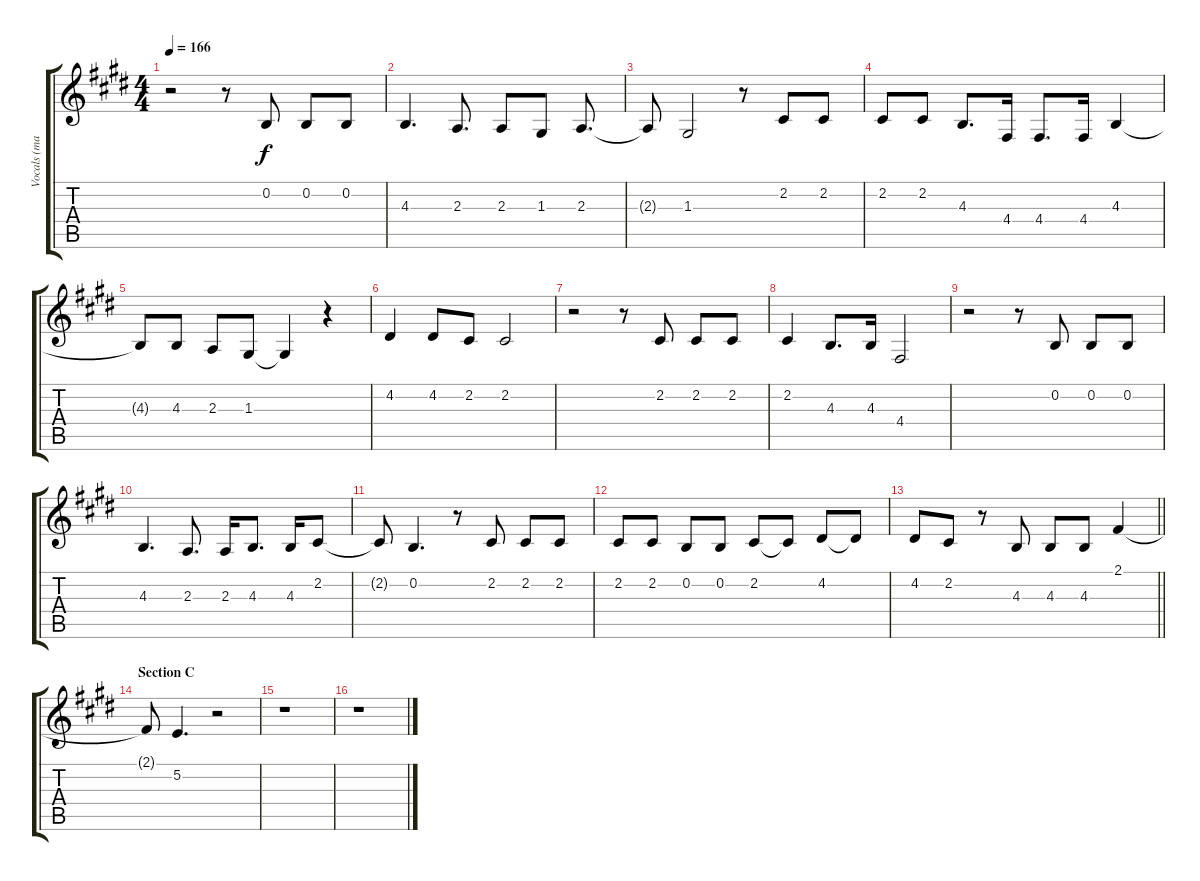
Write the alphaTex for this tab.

\track ("Vocals (main)" "Vocals (ma") {instrument altosax}
\staff {score tabs}
\tuning (E4 B3 G3 D3 A2 E2) {hide}
\ts (4 4)
\tempo 166
\clef g2
\ks e
r.2{dy f} r.8 0.2.8 0.2.8 0.2.8 |
4.3.4{d} 2.3.8{d} 2.3.8 1.3.8 2.3.8{d} |
2.3{t}.8 1.3.2 r.8 2.2.8 2.2.8 |
2.2.8 2.2.8 4.3.8{d} 4.4.16 4.4.8{d} 4.4.16 4.3.4 |
4.3{t}.8 4.3.8 2.3.8 1.3.8 1.3{t}.4 r.4 |
4.2.4 4.2.8 2.2.8 2.2.2 |
r.2 r.8 2.2.8 2.2.8 2.2.8 |
2.2.4 4.3.8{d} 4.3.16 4.4.2 |
r.2 r.8 0.2.8 0.2.8 0.2.8 |
4.3.4{d} 2.3.8{d} 2.3.16 4.3.8{d} 4.3.16 2.2.8 |
2.2{t}.8 0.2.4{d} r.8 2.2.8 2.2.8 2.2.8 |
2.2.8 2.2.8 0.2.8 0.2.8 2.2.8 2.2{t}.8 4.2.8 4.2{t}.8 |
\barLineRight lightlight
4.2.8 2.2.8 r.8 4.3.8 4.3.8 4.3.8 2.1.4 |
\section ("" "Section C")
2.1{t}.8 5.2.4{d} r.2 |
r.1 |
r.1
